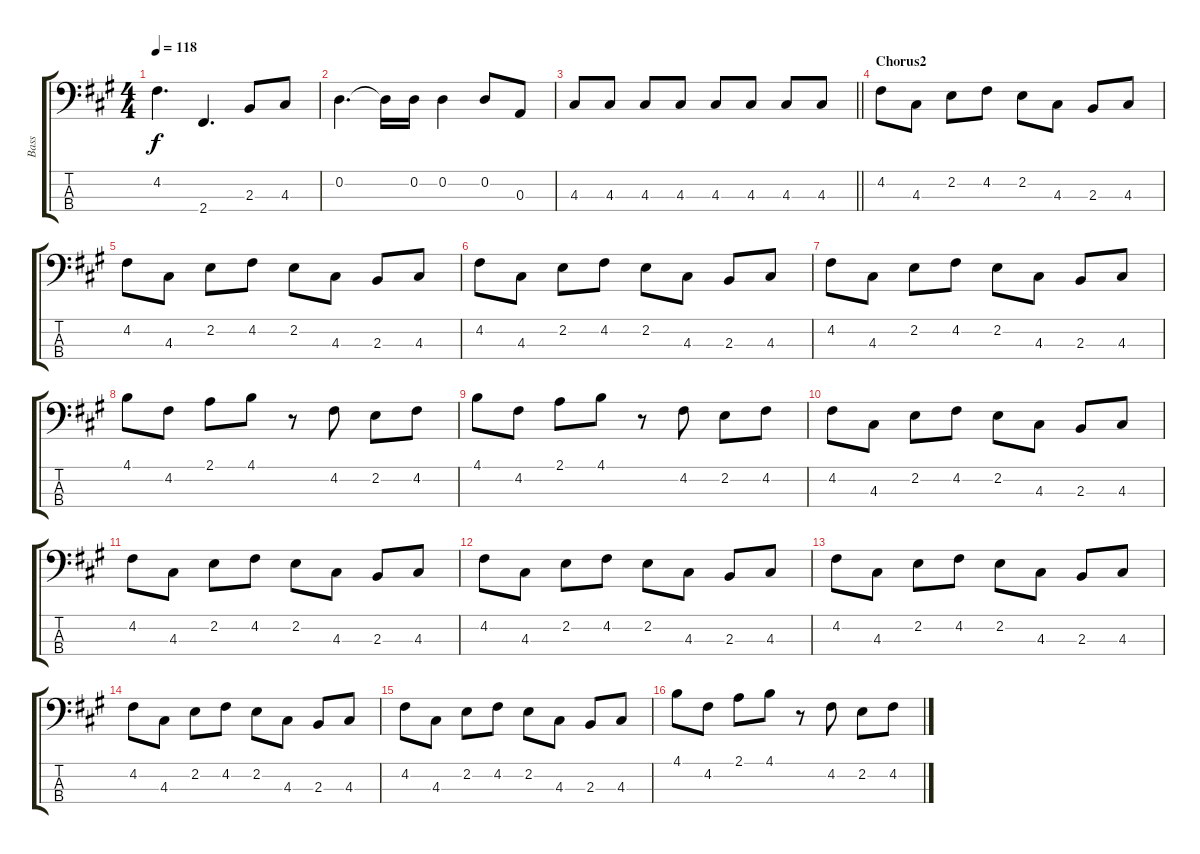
\track ("Bass" "Bass") {instrument electricbasspick}
\staff {score tabs}
\tuning (G2 D2 A1 E1) {hide}
\ts (4 4)
\tempo 118
\clef f4
\ks f#minor
4.2.4{d dy f} 2.4.4{d} 2.3.8 4.3.8 |
0.2.4{d} 0.2{t}.16 0.2.16 0.2.4 0.2.8 0.3.8 |
\barLineRight lightlight
4.3.8 4.3.8 4.3.8 4.3.8 4.3.8 4.3.8 4.3.8 4.3.8 |
\section ("" "Chorus2")
4.2.8 4.3.8 2.2.8 4.2.8 2.2.8 4.3.8 2.3.8 4.3.8 |
4.2.8 4.3.8 2.2.8 4.2.8 2.2.8 4.3.8 2.3.8 4.3.8 |
4.2.8 4.3.8 2.2.8 4.2.8 2.2.8 4.3.8 2.3.8 4.3.8 |
4.2.8 4.3.8 2.2.8 4.2.8 2.2.8 4.3.8 2.3.8 4.3.8 |
4.1.8 4.2.8 2.1.8 4.1.8 r.8 4.2.8 2.2.8 4.2.8 |
4.1.8 4.2.8 2.1.8 4.1.8 r.8 4.2.8 2.2.8 4.2.8 |
4.2.8 4.3.8 2.2.8 4.2.8 2.2.8 4.3.8 2.3.8 4.3.8 |
4.2.8 4.3.8 2.2.8 4.2.8 2.2.8 4.3.8 2.3.8 4.3.8 |
4.2.8 4.3.8 2.2.8 4.2.8 2.2.8 4.3.8 2.3.8 4.3.8 |
4.2.8 4.3.8 2.2.8 4.2.8 2.2.8 4.3.8 2.3.8 4.3.8 |
4.2.8 4.3.8 2.2.8 4.2.8 2.2.8 4.3.8 2.3.8 4.3.8 |
4.2.8 4.3.8 2.2.8 4.2.8 2.2.8 4.3.8 2.3.8 4.3.8 |
4.1.8 4.2.8 2.1.8 4.1.8 r.8 4.2.8 2.2.8 4.2.8
